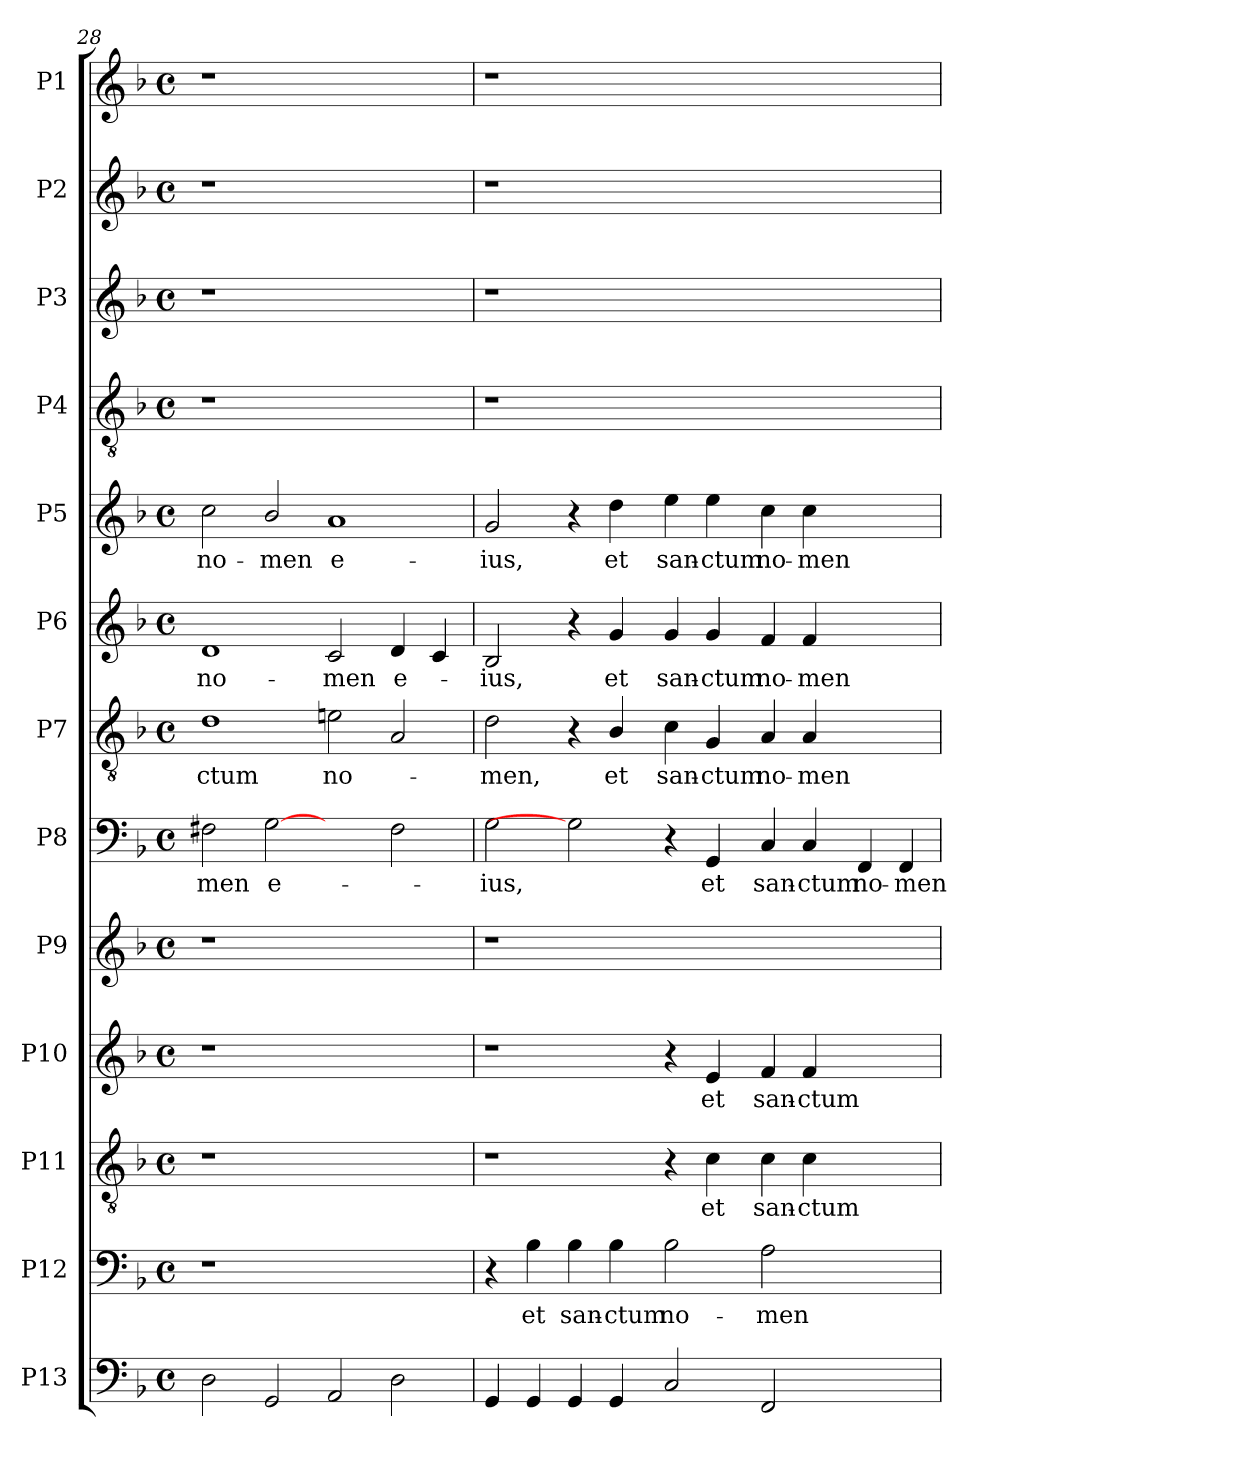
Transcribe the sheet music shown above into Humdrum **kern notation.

**kern	**kern	**text	**kern	**text	**kern	**text	**kern	**kern	**text	**kern	**text	**kern	**text	**kern	**text	**kern	**kern	**kern	**kern
*part13	*part12	*part12	*part11	*part11	*part10	*part10	*part9	*part8	*part8	*part7	*part7	*part6	*part6	*part5	*part5	*part4	*part3	*part2	*part1
*staff13	*staff12	*staff12	*staff11	*staff11	*staff10	*staff10	*staff9	*staff8	*staff8	*staff7	*staff7	*staff6	*staff6	*staff5	*staff5	*staff4	*staff3	*staff2	*staff1
*I"P13	*I"P12	*	*I"P11	*	*I"P10	*	*I"P9	*I"P8	*	*I"P7	*	*I"P6	*	*I"P5	*	*I"P4	*I"P3	*I"P2	*I"P1
*clefF4	*clefF4	*	*clefGv2	*	*clefG2	*	*clefG2	*clefF4	*	*clefGv2	*	*clefG2	*	*clefG2	*	*clefGv2	*clefG2	*clefG2	*clefG2
*	*	*	*ITrd7c12	*	*	*	*	*	*	*ITrd7c12	*	*	*	*	*	*ITrd7c12	*	*	*
*k[b-]	*k[b-]	*	*k[b-]	*	*k[b-]	*	*k[b-]	*k[b-]	*	*k[b-]	*	*k[b-]	*	*k[b-]	*	*k[b-]	*k[b-]	*k[b-]	*k[b-]
*F:	*F:	*	*F:	*	*F:	*	*F:	*F:	*	*F:	*	*F:	*	*F:	*	*F:	*F:	*F:	*F:
*M4/4	*M4/4	*	*M4/4	*	*M4/4	*	*M4/4	*M4/4	*	*M4/4	*	*M4/4	*	*M4/4	*	*M4/4	*M4/4	*M4/4	*M4/4
*met(c)	*met(c)	*	*met(c)	*	*met(c)	*	*met(c)	*met(c)	*	*met(c)	*	*met(c)	*	*met(c)	*	*met(c)	*met(c)	*met(c)	*met(c)
=28	=28	=28	=28	=28	=28	=28	=28	=28	=28	=28	=28	=28	=28	=28	=28	=28	=28	=28	=28
!	!LO:N:vis=1	!	!LO:N:vis=1	!	!LO:N:vis=1	!	!LO:N:vis=1	!	!	!	!	!	!	!	!	!	!	!	!
!	!	!	!	!	!	!	!	!	!LO:LY:b:color=#000000	!	!	!	!	!	!	!	!	!	!
!	!	!	!	!	!	!	!	!	!	!	!LO:LY:b:color=#000000	!	!	!	!	!	!	!	!
!	!	!	!	!	!	!	!	!	!	!	!	!	!LO:LY:b:color=#000000	!	!	!	!	!	!
!	!	!	!	!	!	!	!	!	!	!	!	!	!	!	!LO:LY:b:color=#000000	!LO:N:vis=1	!LO:N:vis=1	!LO:N:vis=1	!LO:N:vis=1
2Di\	1r	.	1r	.	1r	.	1r	2F#Xi\	-men	1Di	-ctum	1di	no-	2cci\	no-	1r	1r	1r	1r
!	!	!	!	!	!	!	!	!	!LO:LY:b:color=#000000	!	!	!	!	!	!	!	!	!	!
!	!	!	!	!	!	!	!	!	!	!	!	!	!	!	!LO:LY:b:color=#000000	!	!	!	!
2GGi/	.	.	.	.	.	.	.	[2Gi	e-	.	.	.	.	2b-i/	-men	.	.	.	.
!	!	!	!	!	!	!	!	!	!	!	!LO:LY:b:color=#000000	!	!	!	!	!	!	!	!
!	!	!	!	!	!	!	!	!	!	!	!	!	!LO:LY:b:color=#000000	!	!	!	!	!	!
!	!	!	!	!	!	!	!	!	!	!	!	!	!	!	!LO:LY:b:color=#000000	!	!	!	!
2AAi/	1ryy	.	1ryy	.	1ryy	.	1ryy	2ryy	.	2Eni\	no-	2ci/	-men	1ai	e-	1ryy	1ryy	1ryy	1ryy
!	!	!	!	!	!	!	!	!	!	!	!	!	!LO:LY:b:color=#000000	!	!	!	!	!	!
2Di\	.	.	.	.	.	.	.	2F#i\	.	2AAi/	.	4di/	e-	.	.	.	.	.	.
.	.	.	.	.	.	.	.	.	.	.	.	4ci/	.	.	.	.	.	.	.
!!LO:PB:g=z
=29	=29	=29	=29	=29	=29	=29	=29	=29	=29	=29	=29	=29	=29	=29	=29	=29	=29	=29	=29
!	!	!	!	!	!	!	!LO:N:vis=1	!	!	!	!	!	!	!	!	!	!	!	!
!	!	!	!	!	!	!	!	!	!LO:LY:b:color=#000000	!	!	!	!	!	!	!	!	!	!
!	!	!	!	!	!	!	!	!	!	!	!LO:LY:b:color=#000000	!	!	!	!	!	!	!	!
!	!	!	!	!	!	!	!	!	!	!	!	!	!LO:LY:b:color=#000000	!	!	!	!	!	!
!	!	!	!	!	!	!	!	!	!	!	!	!	!	!	!LO:LY:b:color=#000000	!LO:N:vis=1	!LO:N:vis=1	!LO:N:vis=1	!LO:N:vis=1
4GGi/	4r	.	1r	.	1r	.	1r	2Gi\	-ius,	2Di\	-men,	2B-i/	-ius,	2gi/	-ius,	1r	1r	1r	1r
!	!	!LO:LY:b:color=#000000	!	!	!	!	!	!	!	!	!	!	!	!	!	!	!	!	!
4GGi/	4B-i\	et	.	.	.	.	.	.	.	.	.	.	.	.	.	.	.	.	.
!	!	!LO:LY:b:color=#000000	!	!	!	!	!	!	!	!	!	!	!	!	!	!	!	!	!
4GGi/	4B-i\	san-	.	.	.	.	.	2Gi]	.	4r	.	4r	.	4r	.	.	.	.	.
!	!	!LO:LY:b:color=#000000	!	!	!	!	!	!	!	!	!	!	!	!	!	!	!	!	!
!	!	!	!	!	!	!	!	!	!	!	!LO:LY:b:color=#000000	!	!	!	!	!	!	!	!
!	!	!	!	!	!	!	!	!	!	!	!	!	!LO:LY:b:color=#000000	!	!	!	!	!	!
!	!	!	!	!	!	!	!	!	!	!	!	!	!	!	!LO:LY:b:color=#000000	!	!	!	!
4GGi/	4B-i\	-ctum	.	.	.	.	.	.	.	4BB-i/	et	4gi/	et	4ddi\	et	.	.	.	.
!	!	!LO:LY:b:color=#000000	!	!	!	!	!	!	!	!	!	!	!	!	!	!	!	!	!
!	!	!	!	!	!	!	!	!	!	!	!LO:LY:b:color=#000000	!	!	!	!	!	!	!	!
!	!	!	!	!	!	!	!	!	!	!	!	!	!LO:LY:b:color=#000000	!	!	!	!	!	!
!	!	!	!	!	!	!	!	!	!	!	!	!	!	!	!LO:LY:b:color=#000000	!	!	!	!
2Ci/	2B-i\	no-	4r	.	4r	.	1.ryy	4r	.	4Ci\	san-	4gi/	san-	4eei\	san-	1.ryy	1.ryy	1.ryy	1.ryy
!	!	!	!	!LO:LY:b:color=#000000	!	!	!	!	!	!	!	!	!	!	!	!	!	!	!
!	!	!	!	!	!	!LO:LY:b:color=#000000	!	!	!	!	!	!	!	!	!	!	!	!	!
!	!	!	!	!	!	!	!	!	!LO:LY:b:color=#000000	!	!	!	!	!	!	!	!	!	!
!	!	!	!	!	!	!	!	!	!	!	!LO:LY:b:color=#000000	!	!	!	!	!	!	!	!
!	!	!	!	!	!	!	!	!	!	!	!	!	!LO:LY:b:color=#000000	!	!	!	!	!	!
!	!	!	!	!	!	!	!	!	!	!	!	!	!	!	!LO:LY:b:color=#000000	!	!	!	!
.	.	.	4Ci\	et	4ei/	et	.	4GGi/	et	4GGi/	-ctum	4gi/	-ctum	4eei\	-ctum	.	.	.	.
!	!	!LO:LY:b:color=#000000	!	!	!	!	!	!	!	!	!	!	!	!	!	!	!	!	!
!	!	!	!	!LO:LY:b:color=#000000	!	!	!	!	!	!	!	!	!	!	!	!	!	!	!
!	!	!	!	!	!	!LO:LY:b:color=#000000	!	!	!	!	!	!	!	!	!	!	!	!	!
!	!	!	!	!	!	!	!	!	!LO:LY:b:color=#000000	!	!	!	!	!	!	!	!	!	!
!	!	!	!	!	!	!	!	!	!	!	!LO:LY:b:color=#000000	!	!	!	!	!	!	!	!
!	!	!	!	!	!	!	!	!	!	!	!	!	!LO:LY:b:color=#000000	!	!	!	!	!	!
!	!	!	!	!	!	!	!	!	!	!	!	!	!	!	!LO:LY:b:color=#000000	!	!	!	!
2FFi/	2Ai\	-men	4Ci\	san-	4fi/	san-	.	4Ci/	san-	4AAi/	no-	4fi/	no-	4cci\	no-	.	.	.	.
!	!	!	!	!LO:LY:b:color=#000000	!	!	!	!	!	!	!	!	!	!	!	!	!	!	!
!	!	!	!	!	!	!LO:LY:b:color=#000000	!	!	!	!	!	!	!	!	!	!	!	!	!
!	!	!	!	!	!	!	!	!	!LO:LY:b:color=#000000	!	!	!	!	!	!	!	!	!	!
!	!	!	!	!	!	!	!	!	!	!	!LO:LY:b:color=#000000	!	!	!	!	!	!	!	!
!	!	!	!	!	!	!	!	!	!	!	!	!	!LO:LY:b:color=#000000	!	!	!	!	!	!
!	!	!	!	!	!	!	!	!	!	!	!	!	!	!	!LO:LY:b:color=#000000	!	!	!	!
.	.	.	4Ci\	-ctum	4fi/	-ctum	.	4Ci/	-ctum	4AAi/	-men	4fi/	-men	4cci\	-men	.	.	.	.
!	!	!	!	!	!	!	!	!	!LO:LY:b:color=#000000	!	!	!	!	!	!	!	!	!	!
2ryy	2ryy	.	2ryy	.	2ryy	.	.	4FFi/	no-	2ryy	.	2ryy	.	2ryy	.	.	.	.	.
!	!	!	!	!	!	!	!	!	!LO:LY:b:color=#000000	!	!	!	!	!	!	!	!	!	!
.	.	.	.	.	.	.	.	4FFi/	-men	.	.	.	.	.	.	.	.	.	.
=	=	=	=	=	=	=	=	=	=	=	=	=	=	=	=	=	=	=	=
*-	*-	*-	*-	*-	*-	*-	*-	*-	*-	*-	*-	*-	*-	*-	*-	*-	*-	*-	*-
